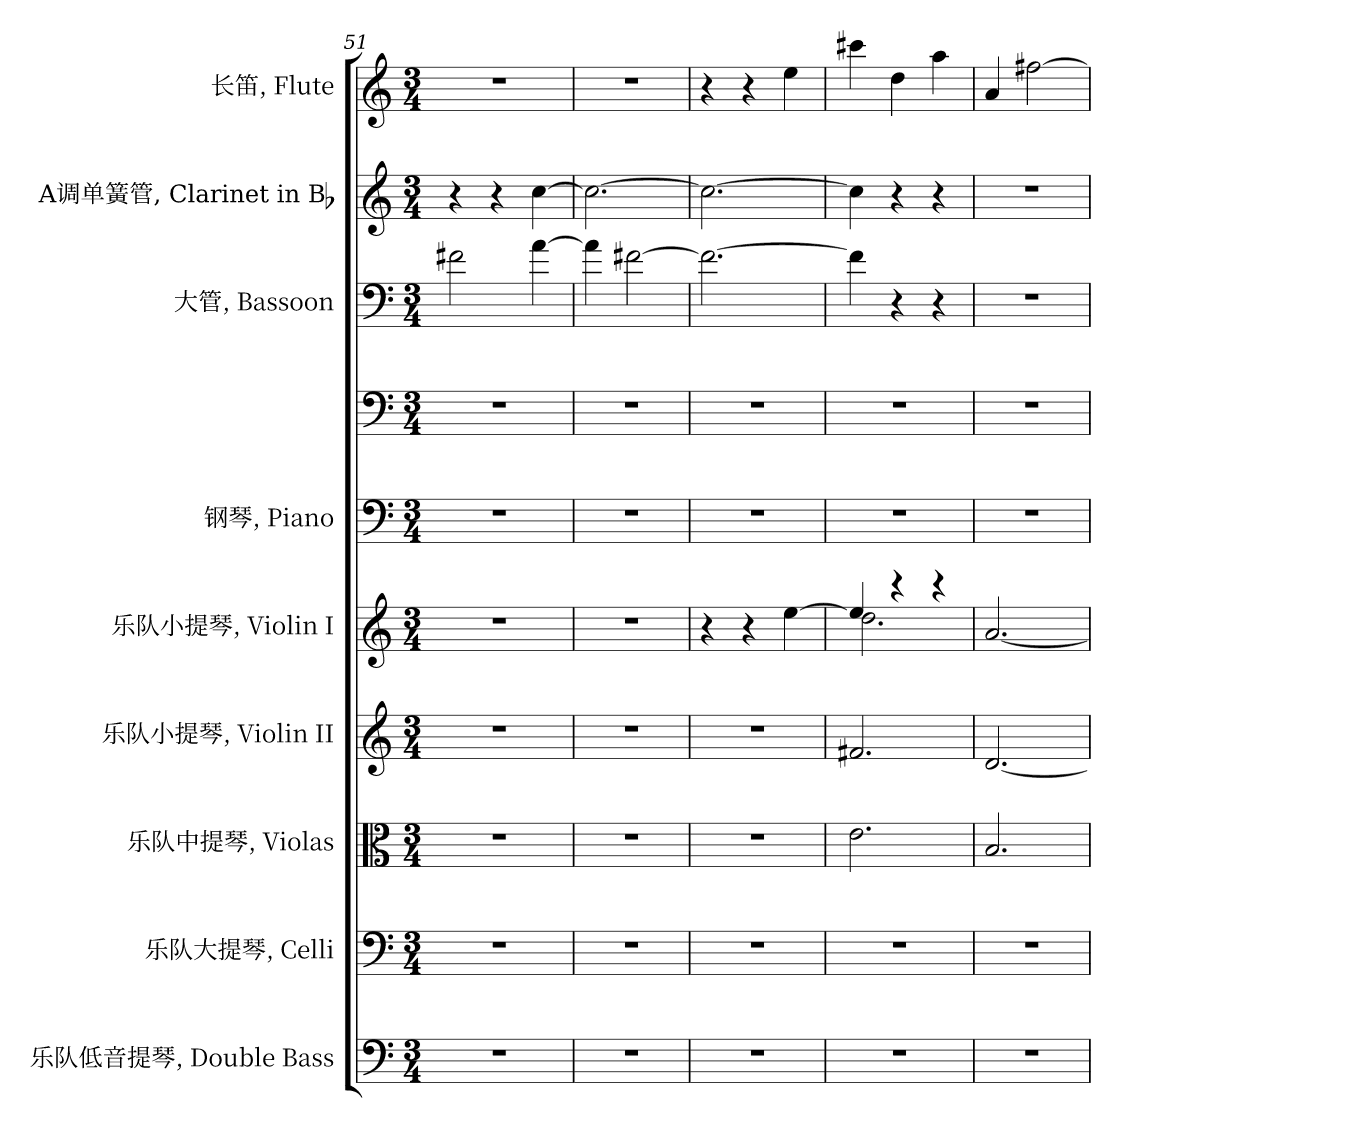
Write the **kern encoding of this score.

**kern	**kern	**kern	**kern	**kern	**kern	**kern	**kern	**kern	**kern
*part9	*part8	*part7	*part6	*part5	*part4	*part4	*part3	*part2	*part1
*staff10	*staff9	*staff8	*staff7	*staff6	*staff5	*staff4	*staff3	*staff2	*staff1
*I"乐队低音提琴, Double Bass	*I"乐队大提琴, Celli	*I"乐队中提琴, Violas	*I"乐队小提琴, Violin II	*I"乐队小提琴, Violin I	*I"钢琴, Piano	*	*I"大管, Bassoon	*I"A调单簧管, Clarinet in Bb	*I"长笛, Flute
*	*	*I'Vlas.	*	*	*I'Pno.	*	*I'Bsn.	*I'A Cl.	*I'Fl.
*clefF4	*clefF4	*clefC3	*clefG2	*clefG2	*clefF4	*clefF4	*clefF4	*clefG2	*clefG2
*ITrd7c12	*	*	*	*	*	*	*	*ITrd2c3	*
*k[]	*k[]	*k[]	*k[]	*k[]	*k[]	*k[]	*k[]	*k[f#c#g#]	*k[]
*M3/4	*M3/4	*M3/4	*M3/4	*M3/4	*M3/4	*M3/4	*M3/4	*M3/4	*M3/4
=51	=51	=51	=51	=51	=51	=51	=51	=51	=51
2.r	2.r	2.r	2.r	2.r	2.r	2.r	2f#X\	4r	2.r
.	.	.	.	.	.	.	.	4r	.
.	.	.	.	.	.	.	[4a\	[4a\	.
=52	=52	=52	=52	=52	=52	=52	=52	=52	=52
2.r	2.r	2.r	2.r	2.r	2.r	2.r	4a\]	2.a\_	2.r
.	.	.	.	.	.	.	[2f#X\	.	.
=53	=53	=53	=53	=53	=53	=53	=53	=53	=53
2.r	2.r	2.r	2.r	4r	2.r	2.r	2.f#\_	2.a\_	4r
.	.	.	.	4r	.	.	.	.	4r
.	.	.	.	[4ee\	.	.	.	.	4ee\
=54	=54	=54	=54	=54	=54	=54	=54	=54	=54
*	*	*	*	*^	*	*	*	*	*
2.r	2.r	2.e\	2.f#X/	4ee/]	2.dd\	2.r	2.r	4f#\]	4a\]	4ccc#X\
.	.	.	.	4r	.	.	.	4r	4r	4dd\
.	.	.	.	4r	.	.	.	4r	4r	4aa\
*	*	*	*	*v	*v	*	*	*	*	*
!!LO:PB:g=z
=55	=55	=55	=55	=55	=55	=55	=55	=55	=55
2.r	2.r	2.B/	[2.d/	[2.a/	2.r	2.r	2.r	2.r	4a/
.	.	.	.	.	.	.	.	.	[2ff#X\
=	=	=	=	=	=	=	=	=	=
*-	*-	*-	*-	*-	*-	*-	*-	*-	*-
